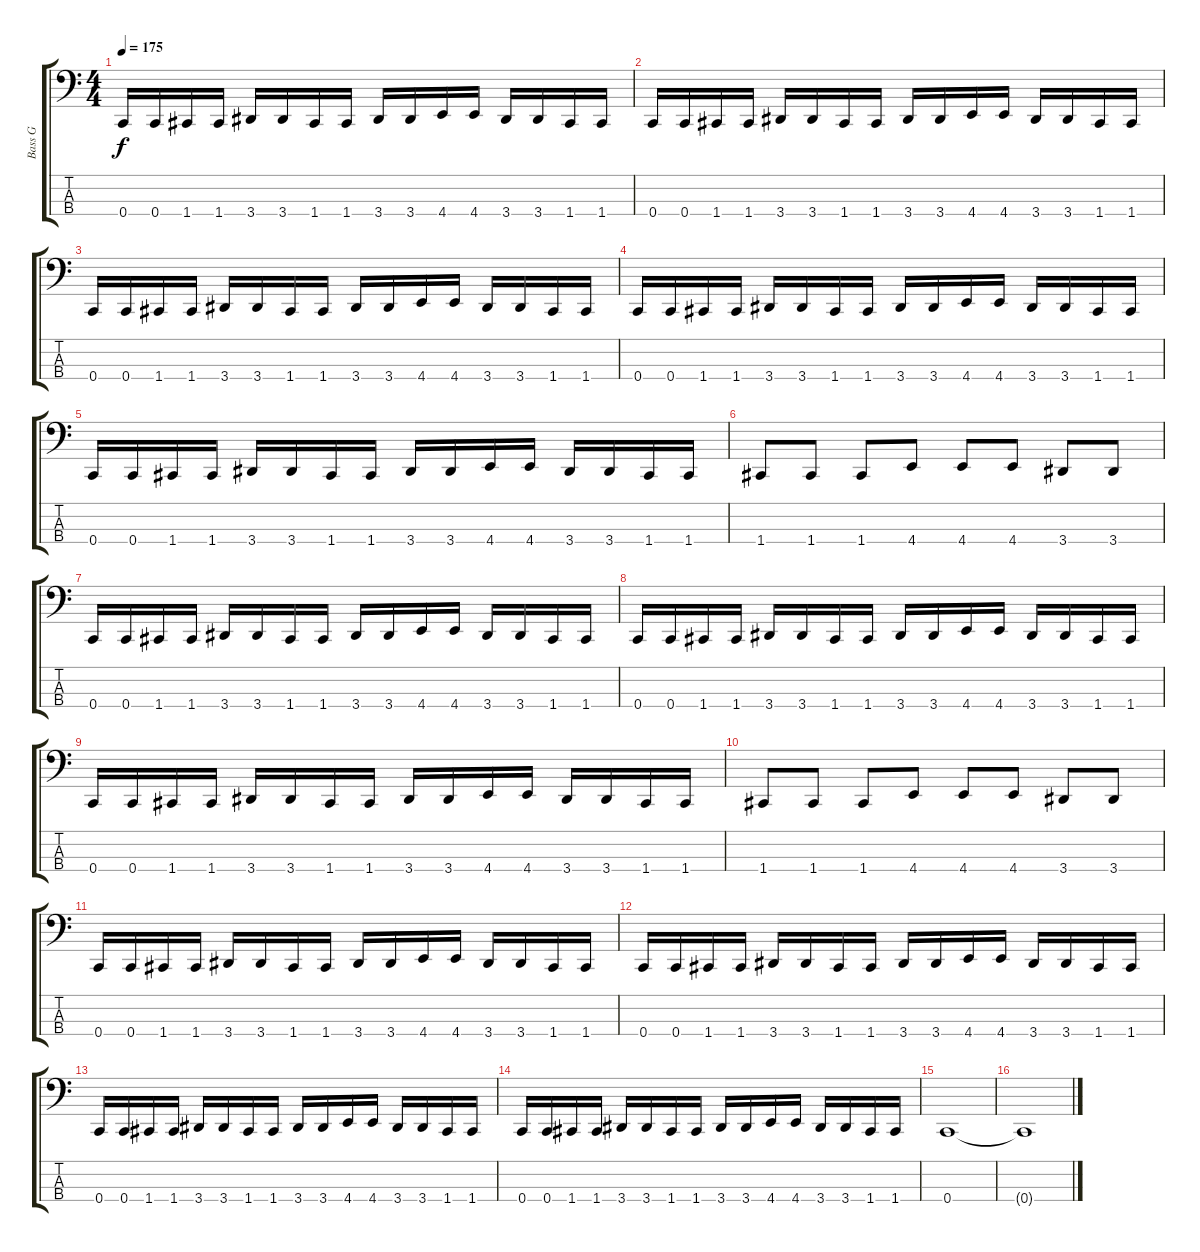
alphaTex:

\track ("Bass G" "Bass G") {instrument electricbasspick}
\staff {score tabs}
\tuning (Eb2 Bb1 F1 C1) {hide}
\ts (4 4)
\tempo 175
\clef f4
\ks c
0.4.16{dy f} 0.4.16 1.4.16 1.4.16 3.4.16 3.4.16 1.4.16 1.4.16 3.4.16 3.4.16 4.4.16 4.4.16 3.4.16 3.4.16 1.4.16 1.4.16 |
0.4.16 0.4.16 1.4.16 1.4.16 3.4.16 3.4.16 1.4.16 1.4.16 3.4.16 3.4.16 4.4.16 4.4.16 3.4.16 3.4.16 1.4.16 1.4.16 |
0.4.16 0.4.16 1.4.16 1.4.16 3.4.16 3.4.16 1.4.16 1.4.16 3.4.16 3.4.16 4.4.16 4.4.16 3.4.16 3.4.16 1.4.16 1.4.16 |
0.4.16 0.4.16 1.4.16 1.4.16 3.4.16 3.4.16 1.4.16 1.4.16 3.4.16 3.4.16 4.4.16 4.4.16 3.4.16 3.4.16 1.4.16 1.4.16 |
0.4.16 0.4.16 1.4.16 1.4.16 3.4.16 3.4.16 1.4.16 1.4.16 3.4.16 3.4.16 4.4.16 4.4.16 3.4.16 3.4.16 1.4.16 1.4.16 |
1.4.8 1.4.8 1.4.8 4.4.8 4.4.8 4.4.8 3.4.8 3.4.8 |
0.4.16 0.4.16 1.4.16 1.4.16 3.4.16 3.4.16 1.4.16 1.4.16 3.4.16 3.4.16 4.4.16 4.4.16 3.4.16 3.4.16 1.4.16 1.4.16 |
0.4.16 0.4.16 1.4.16 1.4.16 3.4.16 3.4.16 1.4.16 1.4.16 3.4.16 3.4.16 4.4.16 4.4.16 3.4.16 3.4.16 1.4.16 1.4.16 |
0.4.16 0.4.16 1.4.16 1.4.16 3.4.16 3.4.16 1.4.16 1.4.16 3.4.16 3.4.16 4.4.16 4.4.16 3.4.16 3.4.16 1.4.16 1.4.16 |
1.4.8 1.4.8 1.4.8 4.4.8 4.4.8 4.4.8 3.4.8 3.4.8 |
0.4.16 0.4.16 1.4.16 1.4.16 3.4.16 3.4.16 1.4.16 1.4.16 3.4.16 3.4.16 4.4.16 4.4.16 3.4.16 3.4.16 1.4.16 1.4.16 |
0.4.16 0.4.16 1.4.16 1.4.16 3.4.16 3.4.16 1.4.16 1.4.16 3.4.16 3.4.16 4.4.16 4.4.16 3.4.16 3.4.16 1.4.16 1.4.16 |
0.4.16 0.4.16 1.4.16 1.4.16 3.4.16 3.4.16 1.4.16 1.4.16 3.4.16 3.4.16 4.4.16 4.4.16 3.4.16 3.4.16 1.4.16 1.4.16 |
0.4.16 0.4.16 1.4.16 1.4.16 3.4.16 3.4.16 1.4.16 1.4.16 3.4.16 3.4.16 4.4.16 4.4.16 3.4.16 3.4.16 1.4.16 1.4.16 |
0.4.1 |
0.4{t}.1
